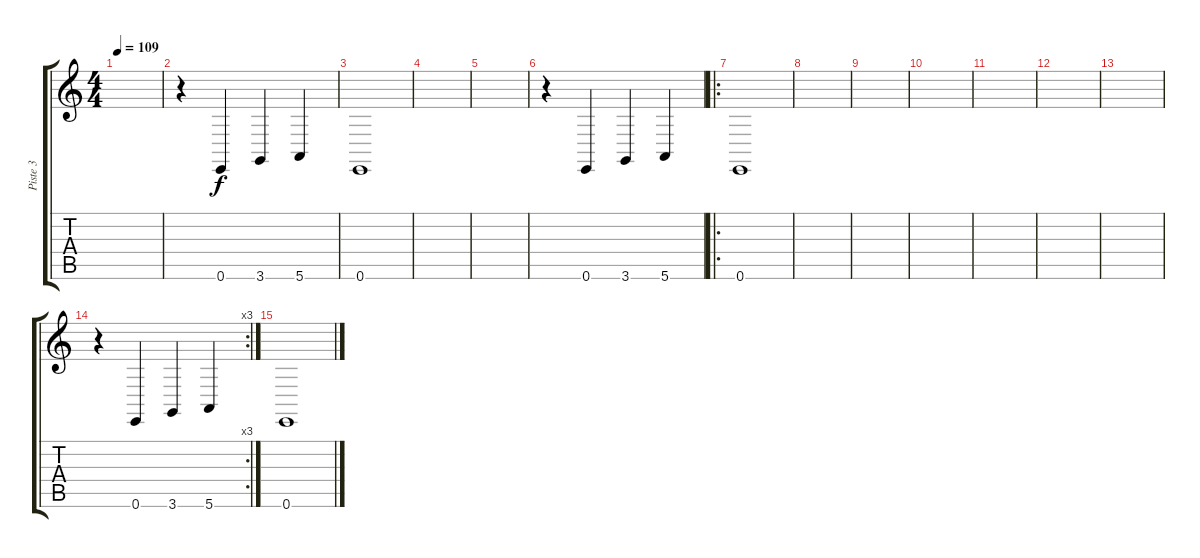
\track ("Piste 3" "Piste 3") {instrument cello}
\staff {score tabs}
\tuning (E4 B3 G3 D3 A2 E2) {hide}
\ts (4 4)
\tempo 109
\clef g2
\ks c
|
r.4 0.6.4 3.6.4 5.6.4 |
0.6.1 |
|
|
r.4 0.6.4 3.6.4 5.6.4 |
\ro
0.6.1 |
|
|
|
|
|
|
\rc 3
r.4 0.6.4 3.6.4 5.6.4 |
0.6.1
